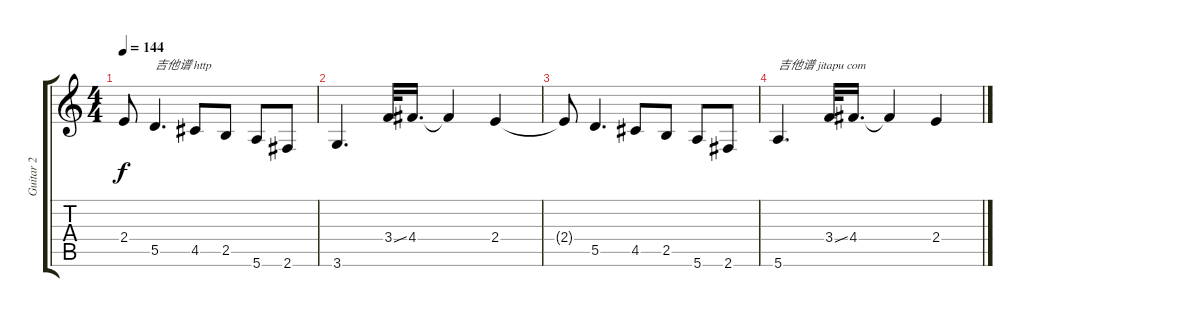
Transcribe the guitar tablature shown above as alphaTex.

\track ("Guitar 2" "Guitar 2") {instrument electricguitarjazz}
\staff {score tabs}
\tuning (E4 B3 G3 D3 A2 E2) {hide}
\ts (4 4)
\tempo 144
\clef g2
\ks c
2.4{t}.8{dy f} 5.5.4{d txt "吉他谱 http"} 4.5.8 2.5.8 5.6.8 2.6.8 |
3.6.4{d} 3.4{ss}.32 4.4.16{d} 4.4{t}.4 2.4.4 |
2.4{t}.8 5.5.4{d} 4.5.8 2.5.8 5.6.8 2.6.8 |
5.6.4{d txt "吉他谱 jitapu com"} 3.4{ss}.32 4.4.16{d} 4.4{t}.4 2.4.4
